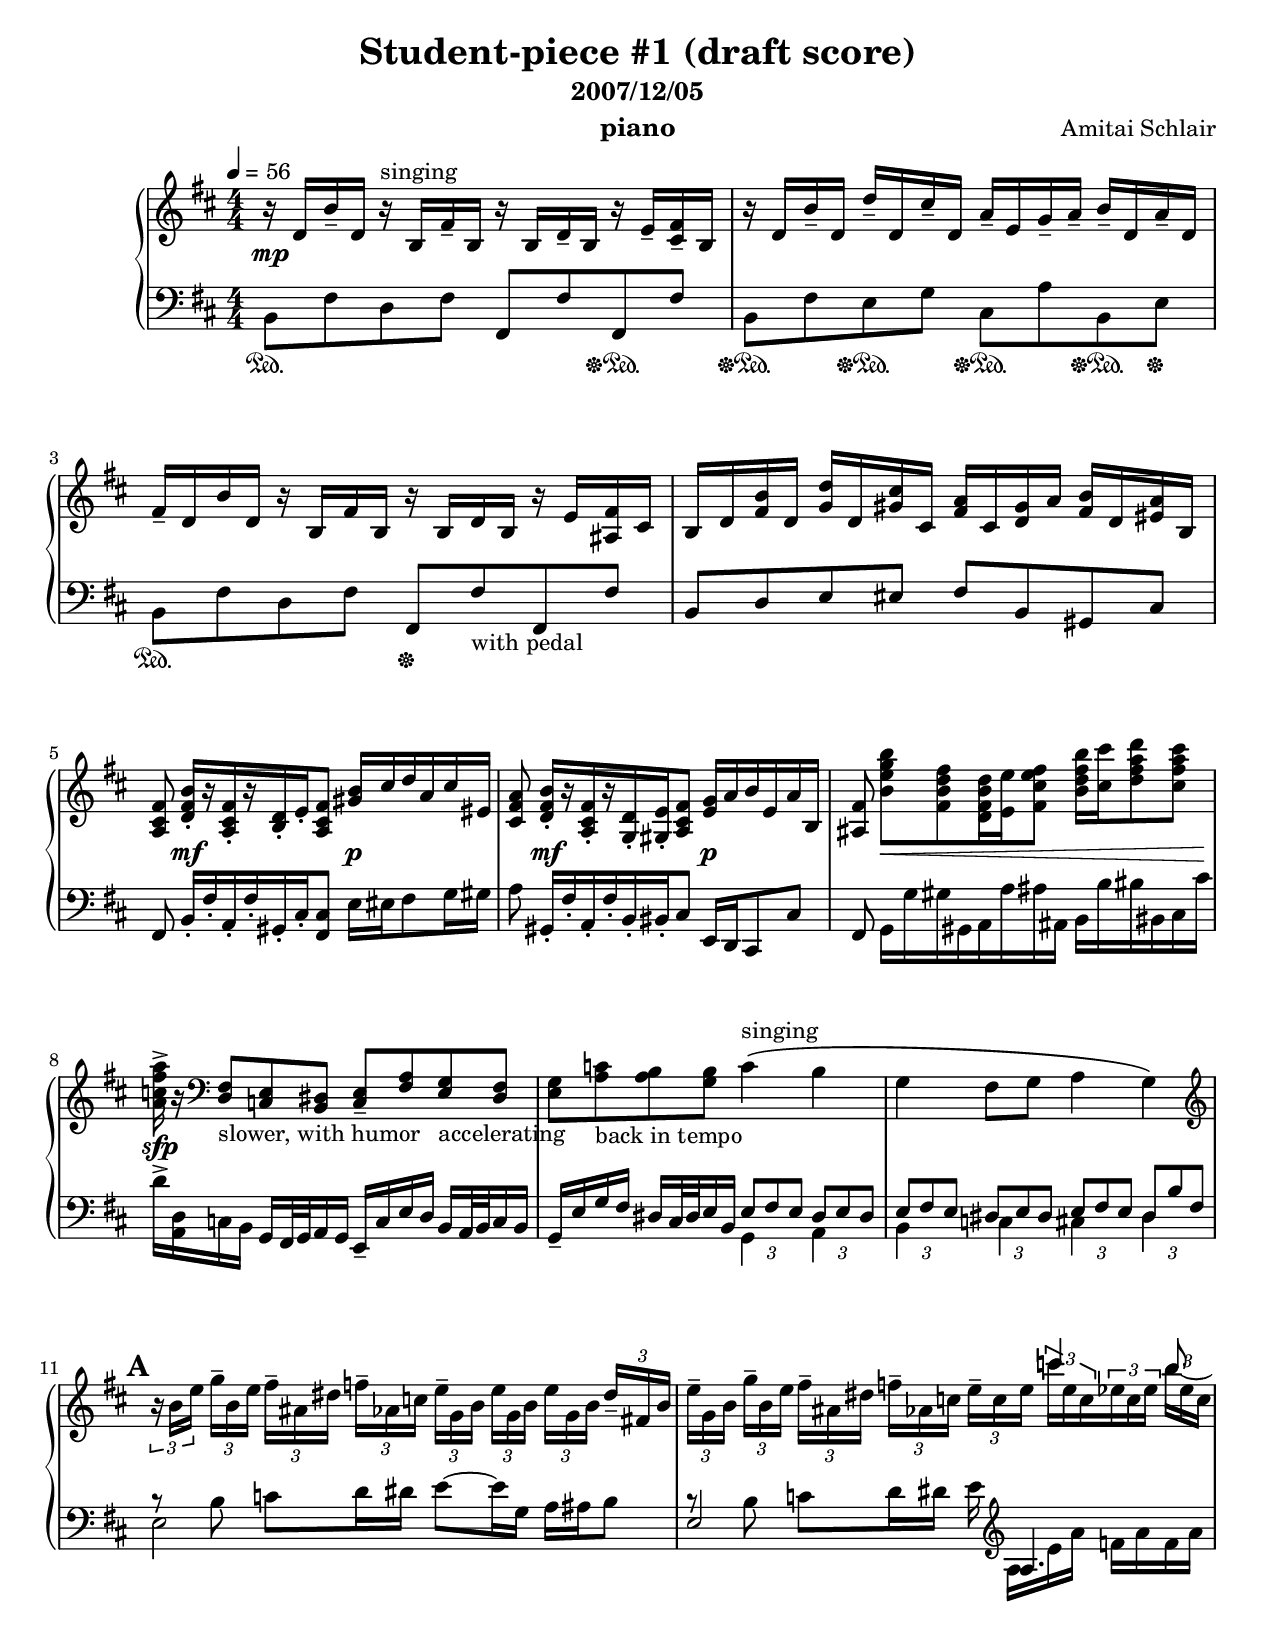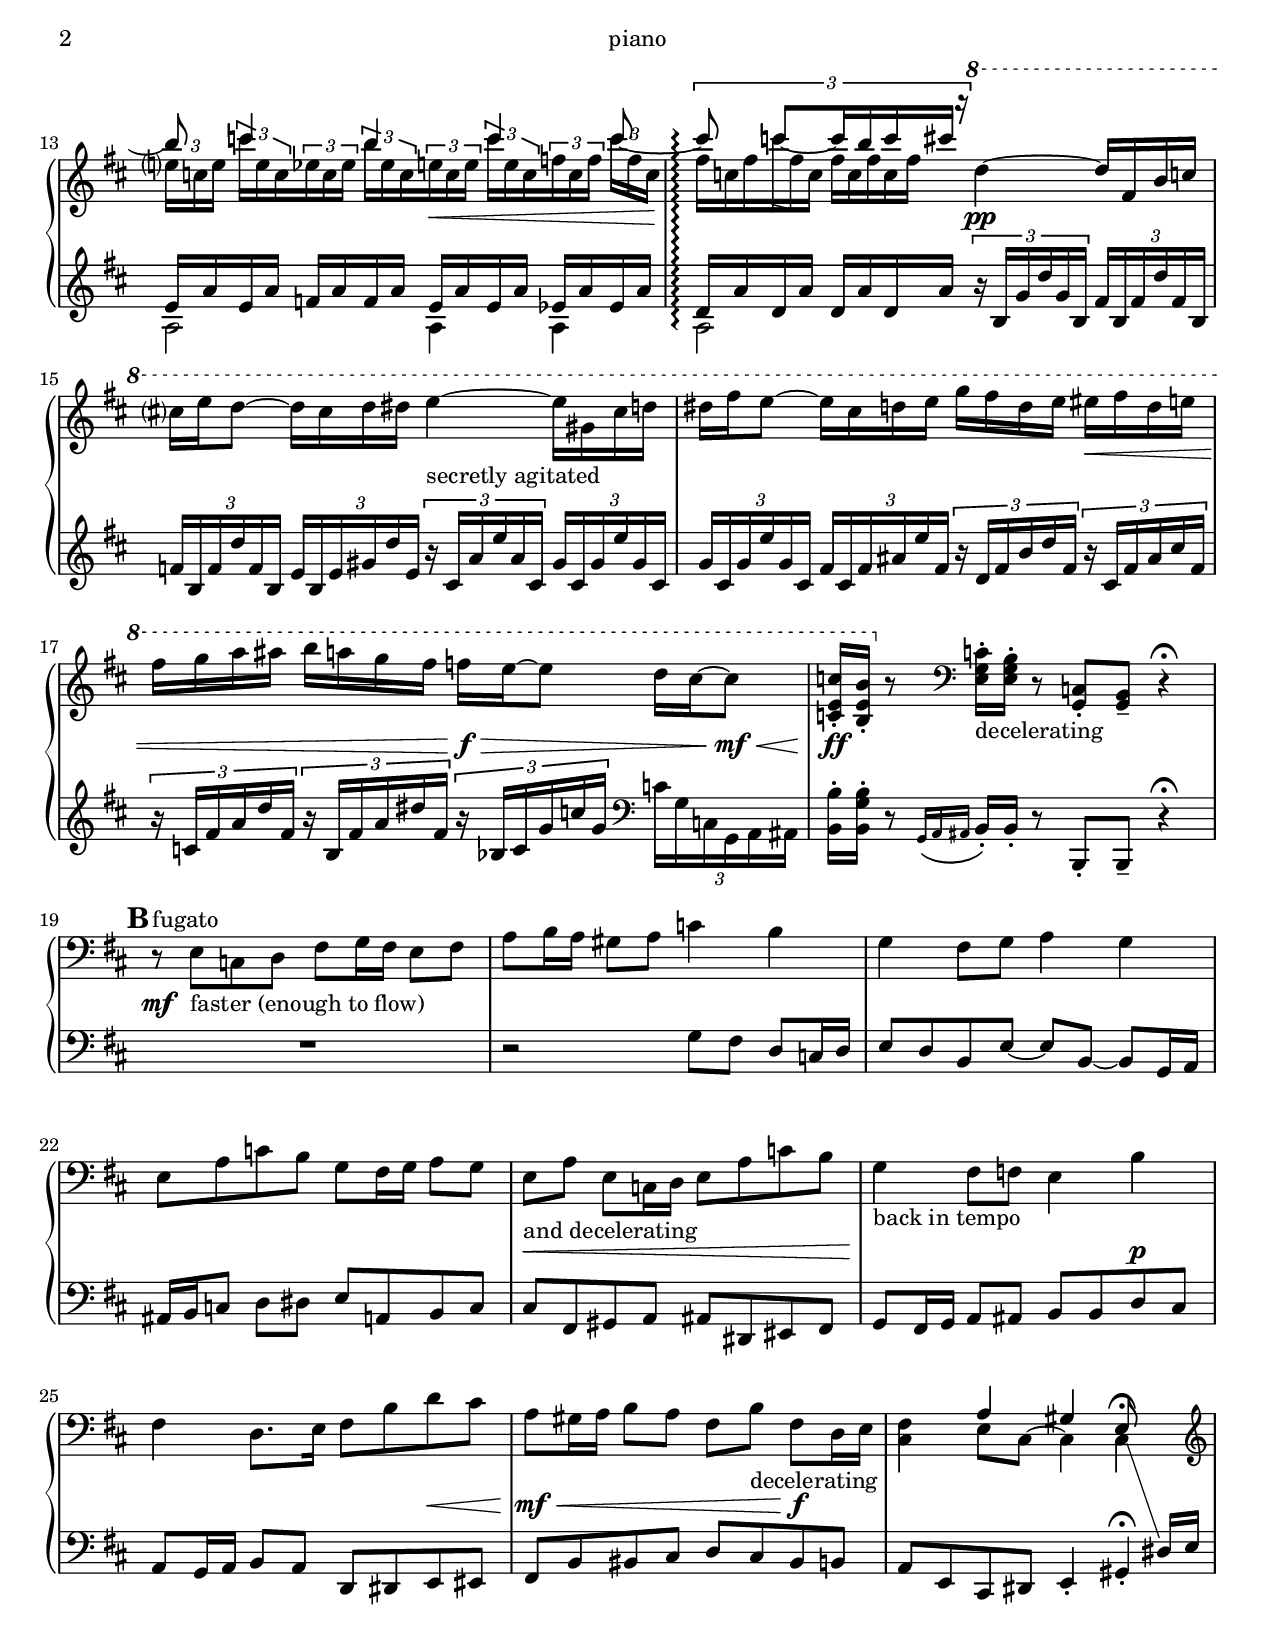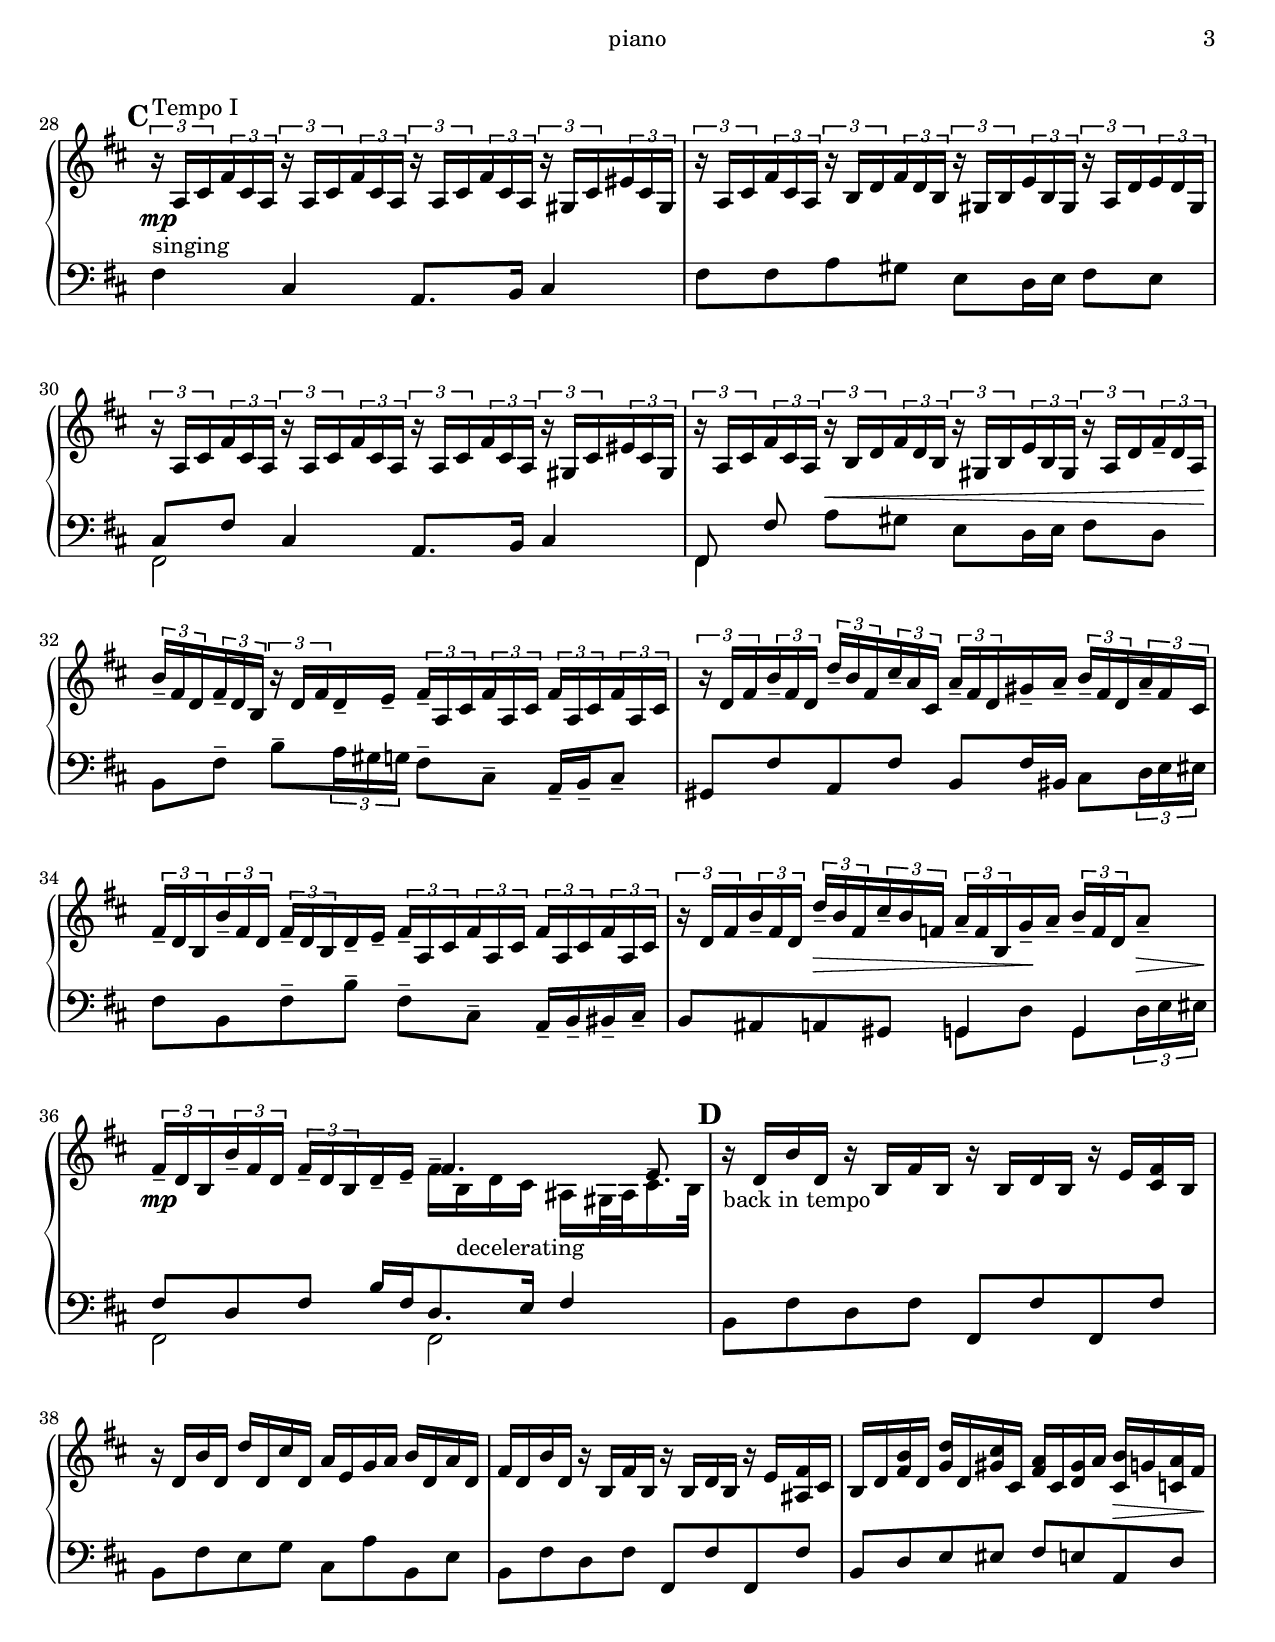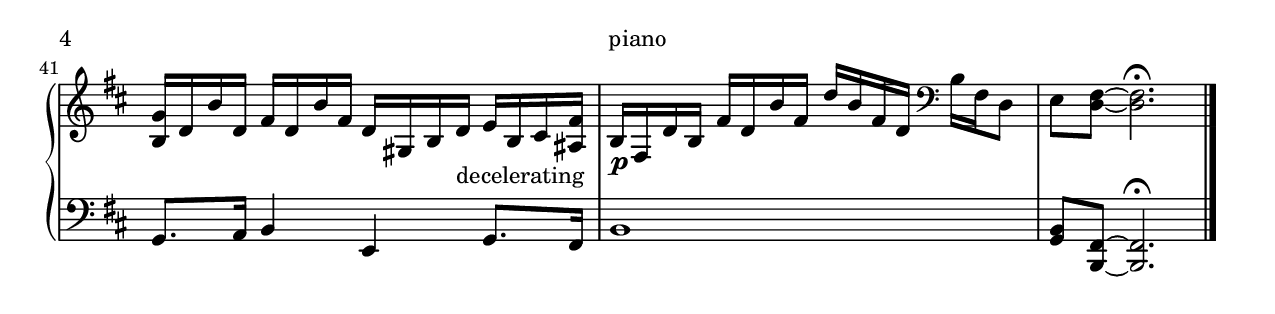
\version "2.10.33"
\include "english.ly"
#(set-default-paper-size "letter")

#(ly:set-option 'point-and-click #f)

\header {
	title = "Student-piece #1 (draft score)"
	subtitle = "2007/12/05"
	composer = "Amitai Schlair"
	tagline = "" % squelch the LilyPond default
	instrument = "piano"
}

upper = \relative c' {
	\clef treble
	\override Staff.TimeSignature #'style = #'()
	\time 4/4
	\key b \minor
	\tempo 4 = 56
	
	% intro and theme 1
	r16 d b'-- d, r^\markup {"singing"} b fs'-- b, r b d-- b r e-- <fs-- cs> b, |
	r16 d b'-- d, d'-- d, cs'-- d, a'-- e g-- a-- b-- d, a'-- d, |
	fs16-- d b' d, r b fs' b, r b d b r e <fs as,> cs |
	b16 d <fs b> d <g d'> d <gs cs> cs, <fs a> cs <d gs> a' <fs b> d <es a> b |
	<a cs fs>8 <d fs b>16[-. r <a cs fs>-. r <b d>-. e-. <a, cs fs>8] <gs' b>16[ cs d a cs es,] |
	<cs fs a>8 <d fs b>16[-. r <a cs fs>-. r <g d'>-. <gs e'>-. <a cs fs>8] <e' g>16[ a b e, a b,] |
	<as fs'>8] <b' e g b>[ <fs b d fs> <d fs b d>16 <e e'> <fs cs' e fs>8] <b d fs b>16[ <cs cs'> <d fs a d>8 <cs fs a cs>] |
	<a c fs a>16-> r \clef bass \stemUp <d,, fs>8_\markup{"slower, with humor"} <c e> <b ds> <c e>-- <fs a> <e g>_\markup{"accelerating"} <ds fs> \stemNeutral |
	<e g>8 <a c>_\markup{"back in tempo"} <a b> <g b> c4^\markup{"singing"}\( b |
	g4 fs8 g a4 g4\) |
	
	% theme 2
	\mark \default
	\clef treble
	\set tupletSpannerDuration = #(ly:make-moment 1 8)
	\times 2/3 {r16 b'[ e] g[-- b, e] fs[-- as, ds] f[-- af, c] e[-- g, b] e[ g, b] e[ g, b] ds[-- fs,! b] |
	e16[-- g, b] g'[-- b, e] fs[-- as, ds] f[-- af, c] e[-- c e]} << { \stemDown \times 2/3 {c'[ e, c} \times 2/3 {ef c ef]} \times 2/3 {b'[ ef, c]} } \\ { \stemUp c'4 b8~} >> |
	<< { \stemDown \times 2/3 {e,?16[ c e]} \times 2/3 {c'[ e, c} \times 2/3 {ef c ef]} \times 2/3 {b'[ ef, c} \times 2/3 {e c e]} \times 2/3 {c'[ e, c} \times 2/3 {f c f]} \times 2/3 {c'[ f, c]} } \\ { \stemUp b'8 c4 b c c8~ } >> |
	<< { \stemDown \times 2/3 {fs,16 c fs c' fs, c fs c fs c fs r} } \\ { \stemUp c'8]\arpeggio c[~-> c16 b c cs] } >> #(set-octavation 1) d4~ d16 fs, b c |
	cs? e d8~ d16 cs d ds e4~_\markup{"secretly agitated"} e16 gs, cs d |
	ds fs e8~ e16 cs d e g fs d e es fs d e |
	fs g a as b a g fs f e~ e8 d16 cs~ cs8 |
	<c, e c'>16-. <b e b'>-. #(set-octavation 0) r8 \clef bass <e,, g c>16-._\markup{"decelerating"} <e g b>-. r8 <g, c>-. <g b>-- r4\fermata |
	
	% fugato
	\mark \default
	\once \override Score.MetronomeMark #'transparent = ##t
	\tempo 4 = 80
	\set followVoice = ##t
	r8^\markup{"fugato"} e'_\markup{"faster (enough to flow)"} c d fs g16 fs e8 fs |
	a b16 a gs8 a c4 b |
	g fs8 g a4 g |
	e8 a c b g fs16 g a8 g |
	e_\markup{"and decelerating"} a e c16 d e8 a c b |
	g4_\markup{"back in tempo"} fs8 f e4 b' |
	fs d8. e16 fs8 b d cs |
	a gs16 a b8 a fs b_\markup{"decelerating"} fs d16 e |
	<cs fs>4 << { \stemDown e8 cs~ cs4 cs\fermata } \\ { \stemUp a'4 gs e8\noBeam \change Staff=lower ds16 e } >> |

	% Tempo I
	\mark \default
	\once \override Score.MetronomeMark #'transparent = ##t
	\tempo 4 = 56
	\clef treble
	\times 2/3 { r16^\markup{"Tempo I"} a cs fs cs a r a cs fs cs a r a cs fs cs a r gs cs es cs gs |
	r a cs fs cs a r b d fs d b r gs b e b gs r a d e d gs, |
	r a cs fs cs a r a cs fs cs a r a cs fs cs a r gs cs es cs gs |
	r a cs fs cs a r b d fs d b r gs b e b gs r a d fs-- d a |
	b'-- fs d fs-- d b r d fs } d-- e-- \times 2/3 { fs-- a, cs fs a, cs fs a, cs fs a, cs |
	r d fs b-- fs d d'-- b fs cs'-- a cs, a'-- fs d } gs-- a-- \times 2/3 { b-- fs d a'-- fs cs |
	fs-- d b b'-- fs d fs-- d b } d-- e-- \times 2/3 { fs-- a, cs fs a, cs fs a, cs fs a, cs |
	r d fs b-- fs d d'-- b fs cs'-- b f a-- f b, } g'-- a-- \times 2/3 { b-- f d } a'8-- |
	\times 2/3 { fs16-- d b b'-- fs d fs-- d b } d-- e-- << { \stemDown fs-- b,_\markup{"decelerating"} d cs as gs32 as cs16.-- b32 } \\ { \stemUp fs'4. e8 } >> |

	% theme 1 again
	\mark \default
	r16_\markup{"back in tempo"} d b' d, r b fs' b, r b d b r e <fs cs> b, |
	r16 d b' d, d' d, cs' d, a' e g a b d, a' d, |
	fs16 d b' d, r b fs' b, r b d b r e <fs as,> cs |
	b16 d <fs b> d <g d'> d <gs cs> cs, <fs a> cs <d gs> a' <cs, b'> g' <c, a'> fs |
	<b, g'> d b' d, fs d b' fs d gs, b d_\markup{"decelerating"} e b cs <as fs'> |
	b fs d' b fs' d b' fs d' b fs d \clef bass b fs d8 |
	e <d fs>~ <d fs>2.\fermata |
	
	\bar "|."
}

dynamics = {
	s1\mp |
	s1 |
	s1 |
	s1 |
	s8 s2\mf s2\p s2\mf s2\p s2.\< s8 |
	s1\sfp |
	s1 |
	s1 |
	s1 |
	s1 |
	s2 s2\< |
	s4\! s4 s2\pp |
	s1 |
	s2. s4\< |
	s2 s4.\f\> s8\mf\< |
	s1\ff |
	s1\mf |
	s1 |
	s1 |
	s1 |
	s1\< |
	s2.\! s4\p |
	s2. s4\< |
	s2.\mf\< s4\f |
	s1 |
	
	% Tempo I
	s1\mp |
	s1 |
	s1 |
	s4 s2.\< |
	s1\! |
	s1 |
	s1 |
	s4 s4.\> s4\! s8\> |
	s1\mp |
	
	% theme 1 again
	s1 |
	s1 |
	s1 |
	s2. s4\> |
	s4\! s2. |
	s1\p |
	s1 |
}

lower = \relative c {
	\clef bass
	\override Staff.TimeSignature #'style = #'()
	\time 4/4
	\key b \minor
	\tempo 4 = 56
	
	% intro and theme 1
	b8 fs' d fs fs, fs' fs, fs' |
	b,8 fs' e g cs, a' b, e |
	b8 fs' d fs fs, fs'_\markup {"with pedal"} fs, fs' |
	b,8 d e es fs b, gs cs |
	fs,8] b16[-. fs'-. a,-. fs'-. gs,-. cs-. <fs, cs'>8] e'16[ es fs8 g16 gs] |
	a8 gs,16[-. fs'-. a,-. fs'-. b,-. bs-. cs8] e,16[ d cs8 cs'] |
	fs,8] g16[ g' gs gs, a a' as as,] b[ b' bs bs, cs cs'] |
	d16-> <a, d> c b g fs32 g a16 g e-- c' e d b a32 b c16 b |
	g16-- e' g fs ds cs32 ds e16 b << { \stemDown g4 a4 } \\ { \stemUp \set tupletSpannerDuration = #(ly:make-moment 1 4) \times 2/3 {e'8 fs e ds e ds} } >> |
	<< { \stemDown b4 c cs ds } \\ { \stemUp \times 2/3 {e8 fs e ds e ds e8 fs e ds b' fs} } >> |
	
	% theme 2
	<< { \stemNeutral e2 } \\ { b'8\rest b c d16 ds } >> e8~ e16 g, a as b8 |
	<< { e,2 } \\ { b'8\rest b c d16 ds } >> e16 \clef treble << { a,4. } \\ { a16 e' a f a f a } >> |
	<< { \stemDown a,2 a4 a } \\ { \stemUp e'16 a e a f a f a e a e a ef a ef a } >> |
	<< { \stemDown a,2\arpeggio } \\ { \stemUp d16 a' d, a' d, a' d, a' } >> \stemNeutral \times 2/3 {r16 b,[ g' d' g, b,]} \times 2/3 {fs'[ b, fs' d' fs, b,]} |
	\times 2/3 {f'[ b, f' d' f, b,]} \times 2/3 {e[ b e gs d' e,]} \times 2/3 {r cs[ a' e' a, cs,]} \times 2/3 {gs'[ cs, gs' e' gs, cs,]} |
	\times 2/3 {g'[ cs, g' e' g, cs,]} \times 2/3 {fs[ cs fs as e' fs,]} \times 2/3 {r d[ fs b d fs,]} \times 2/3 {r cs[ fs as cs fs,]} |
	\times 2/3 {r c[ fs a d fs,]} \times 2/3 {r b,[ fs' a ds fs,]} \times 2/3 {r bf,[ c g' c g]} \clef bass \times 2/3 {c,[ g c, g a as]} |
	<b b'>-. <b g' b>-. r8 \grace { g16[\( a as] } b16-.\) b-. r8 b,-. b-- r4\fermata |

	% fugato
	R1 |
	r2 g''8 fs d c16 d |
	e8 d b e~ e b~ b g16 a |
	as b c8 d ds e a, b c |
	cs fs, gs a as ds, es fs |
	g fs16 g a8 as b b d cs |
	a g16 a b8 a d, ds e es |
	fs b bs cs d cs bs b |
	a e cs ds e4-. gs-.\fermata |

	% Tempo I
	fs'^\markup{"singing"} cs a8. b16 cs4 |
	fs8 fs a gs e d16 e fs8 e |
	<< { \stemDown fs,2 } \\ { \stemUp cs'8 fs cs4 } >> a8. b16 cs4 |
	<< { \stemDown fs,4 } \\ { \stemUp fs8 fs' } >> a gs e d16 e fs8 d |
	b fs'-- b-- \times 2/3 { a16 gs g } fs8-- cs-- a16-- b-- cs8-- |
	gs fs' a, fs' b, fs'16 bs, cs8 \times 2/3 { d16 e es } |
	fs8 b, fs'-- b-- fs-- cs-- a16-- b-- bs-- cs-- |
	b8 as a gs << { g4 g } \\ { g8 d' g, \times 2/3 {d'16 e es} } >> |
	% << { \stemDown fs,2 fs } \\ { \stemUp fs'8 d fs4 d8. e16 fs4 } >> |
	<< { \stemDown fs,2 fs } \\ { \stemUp fs'8[ d fs] b16[ fs d8. e16] fs4 } >> |

	% theme 1 again
	b,8 fs' d fs fs, fs' fs, fs' |
	b,8 fs' e g cs, a' b, e |
	b8 fs' d fs fs, fs' fs, fs' |
	b,8 d e es fs e a, d |
	g,8. a16 b4 e, g8. fs16 |
	b1 |
	<b g>8 <b, fs'>8~ <b fs'>2.\fermata |

	\bar "|."
}

pedal = {
	% withpedal = #(make-dynamic-script "with pedal")
	s8\sustainDown fs' d fs fs, fs' fs,\sustainUp\sustainDown fs' |
	b,8\sustainUp\sustainDown fs' e\sustainUp\sustainDown g cs,\sustainUp\sustainDown a' b,\sustainUp\sustainDown e\sustainUp |
	s2\sustainDown s2\sustainUp
	% s1\withpedal
}

% printed score
% showLastLength = R1*5
\score {
	\new PianoStaff <<
		% \set Score.markFormatter = #format-mark-box-numbers
		\set PianoStaff.connectArpeggios = ##t
		\set PianoStaff.followVoice = ##t
		\new Staff = "upper" \upper
		\new Dynamics = "dynamics" \dynamics
		\new Staff = "lower" \lower
		\new Dynamics = "pedal" \pedal
	>>
	\layout {
		\context {
			\type "Engraver_group"
			\name Dynamics
			\alias Voice % So that \cresc works, for example.
			\consists "Output_property_engraver"
			\override VerticalAxisGroup #'minimum-Y-extent = #'(-1 . 1)
			pedalSustainStrings = #'("Ped." "*Ped." "*")
			pedalUnaCordaStrings = #'("una corda" "" "tre corde")
			\consists "Piano_pedal_engraver"
			\consists "Script_engraver"
			\consists "Dynamic_engraver"
			\consists "Text_engraver"
			\override TextScript #'font-size = #2
			\override TextScript #'font-shape = #'italic
			\override DynamicText #'extra-offset = #'(0 . 2.5)
			\override Hairpin #'extra-offset = #'(0 . 2.5)
			\consists "Skip_event_swallow_translator"
			\consists "Axis_group_engraver"
		}
		\context {
			\PianoStaff
			\accepts Dynamics
			\override VerticalAlignment #'forced-distance = #7
		}
	}
}

% MIDI score
% %{
\score {
	\new PianoStaff <<
		\new Staff = "upper" << \upper \dynamics >>
		\new Staff = "lower" << \lower \dynamics >>
		\new Dynamics = "pedal" \pedal
	>>
	\midi {
		\context {
			\type "Performer_group"
			\name Dynamics
			\consists "Piano_pedal_performer"
		}
		\context {
			\PianoStaff
			\accepts Dynamics
		}
	}
}
% %}
